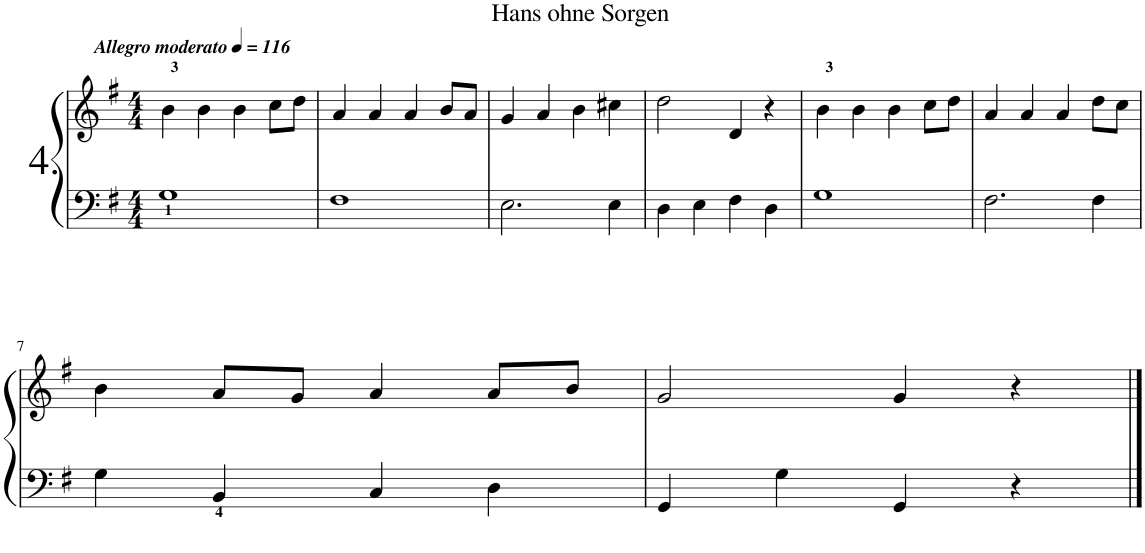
**kern	**kern
*part1	*part1
*staff2	*staff1
*I"Piano	*
*I'Pno.	*
!!LO:PB:g=z
*clefF4	*clefG2
*k[f#]	*k[f#]
*M4/4	*M4/4
*MM116	*MM116
=1	=1
!	!LO:TX:a:Bi:t=Allegro moderato
1G	4b\
.	4b\
.	4b\
.	8cc\L
.	8dd\J
=2	=2
1F#	4a/
.	4a/
.	4a/
.	8b/L
.	8a/J
=3	=3
2.E\	4g/
.	4a/
.	4b\
4E\	4cc#X\
=4	=4
4D\	2dd\
4E\	.
4F#\	4d/
4D\	4r
=5	=5
1G	4b\
.	4b\
.	4b\
.	8cc\L
.	8dd\J
=6	=6
2.F#\	4a/
.	4a/
.	4a/
4F#\	8dd\L
.	8cc\J
!!LO:LB:g=z
=7	=7
4G\	4b\
4BB/	8a/L
.	8g/J
4C/	4a/
4D\	8a/L
.	8b/J
=8	=8
4GG/	2g/
4G\	.
4GG/	4g/
4r	4r
==	==
*-	*-
